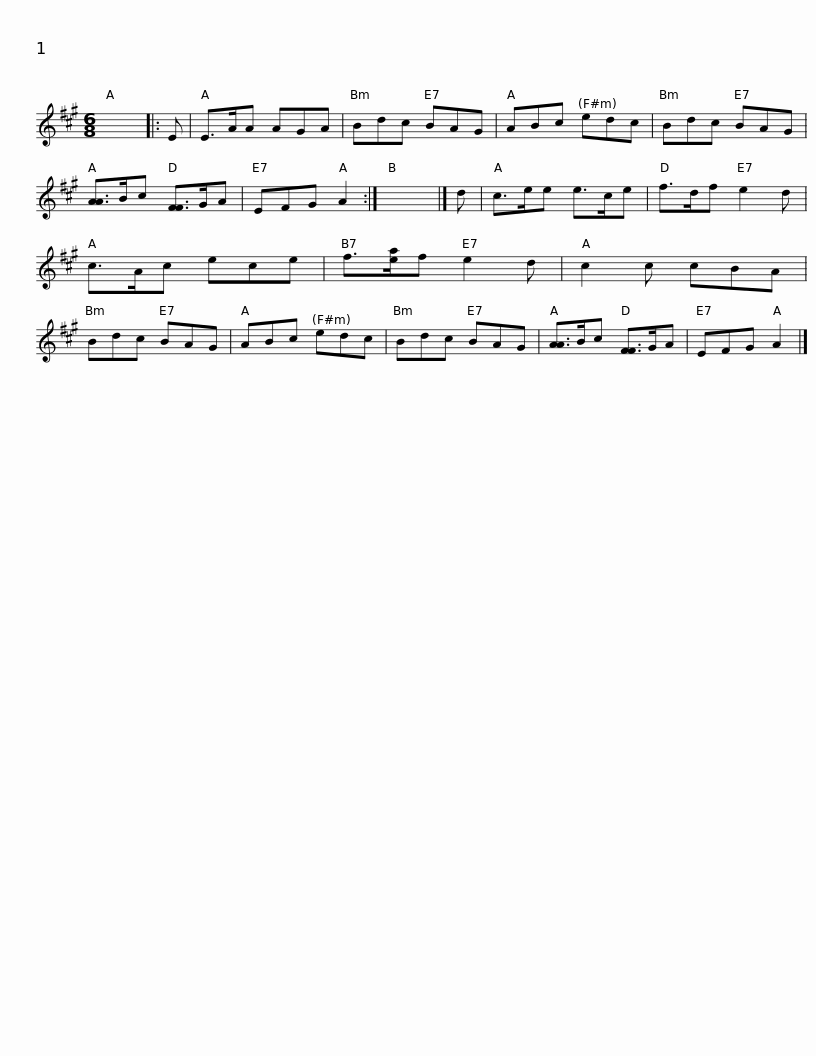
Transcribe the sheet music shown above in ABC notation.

X:1
L:1/8
M:6/8
I:linebreak $
K:A
V:1 treble
V:1
 x6 |: E | E>AA AGA | Bdc BAG | ABc edc | %5
 Bdc BAG | [AA]>Bc [FF]>GA | EFG A2 :| x6 |]$ d | %10
 c>ee e>ce | f>df e2 d | c>Ac ece | f>[ea]f e2 d | c2 c cBA | %15
 Bdc BAG | ABc edc |$ Bdc BAG | [AA]>Bc [FF]>GA | EFG A2 |] %20
